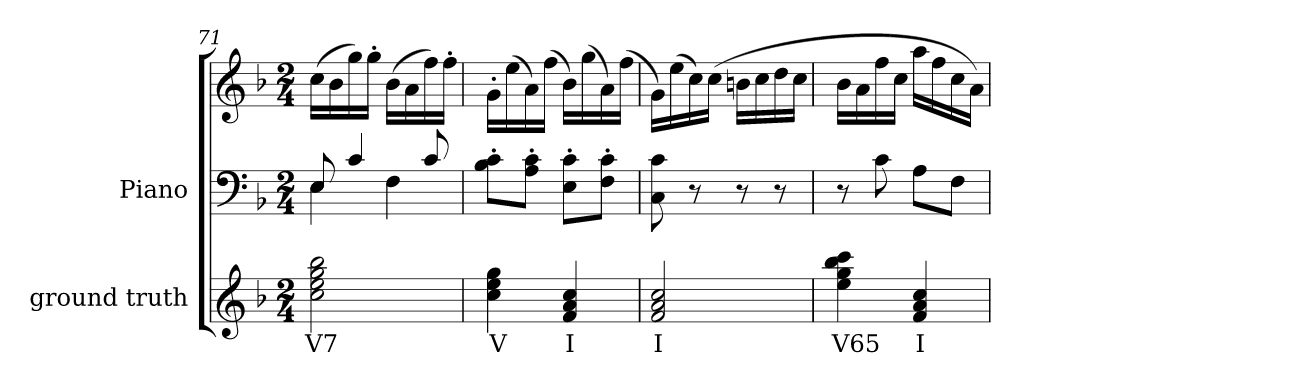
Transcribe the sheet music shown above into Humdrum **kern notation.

**kern	**text	**kern	**kern
*part2	*part2	*part1	*part1
*staff3	*staff3	*staff2	*staff1
*I"ground truth	*	*I"Piano	*
*	*	*I'Pno.	*
*	*	*clefF4	*clefG2
*k[b-]	*	*k[b-]	*k[b-]
*F:	*	*F:	*F:
*M2/4	*	*M2/4	*M2/4
=71	=71	=71	=71
*	*	*^	*
2cc 2ee 2gg 2bb-	V7	8E/	4E\	(>16cc\LL
.	.	.	.	16b-\
.	.	4c/	.	16gg\)
.	.	.	.	16gg'\JJ
.	.	.	4F\	(>16b-\LL
.	.	.	.	16a\
.	.	8c/	.	16ff\)
.	.	.	.	16ff'\JJ
*	*	*v	*v	*
=72	=72	=72	=72
4cc 4ee 4gg	V	8B-\' 8c\'L	16g'\LL
.	.	.	(>16ee\
.	.	8A\' 8c\'J	16a\)
.	.	.	(>16ff\JJ
4f 4a 4cc	I	8E\' 8c\'L	16b-\LL)
.	.	.	(>16gg\
.	.	8F\' 8c\'J	16a\)
.	.	.	(>16ff\JJ
=73	=73	=73	=73
2f 2a 2cc	I	8C\ 8c\	16g\LL)
.	.	.	(>16ee\
.	.	8r	16cc\)
.	.	.	(>16cc\JJ
.	.	8r	16bn\LL
.	.	.	16cc\
.	.	8r	16dd\
.	.	.	16cc\JJ
=74	=74	=74	=74
4ee 4gg 4bb- 4ccc	V65	8r	16b-\LL
.	.	.	16a\
.	.	8c\	16ff\
.	.	.	16cc\JJ
4f 4a 4cc	I	8A\L	16aa\LL
.	.	.	16ff\
.	.	8F\J	16cc\
.	.	.	16a\JJ)
=	=	=	=
*-	*-	*-	*-
